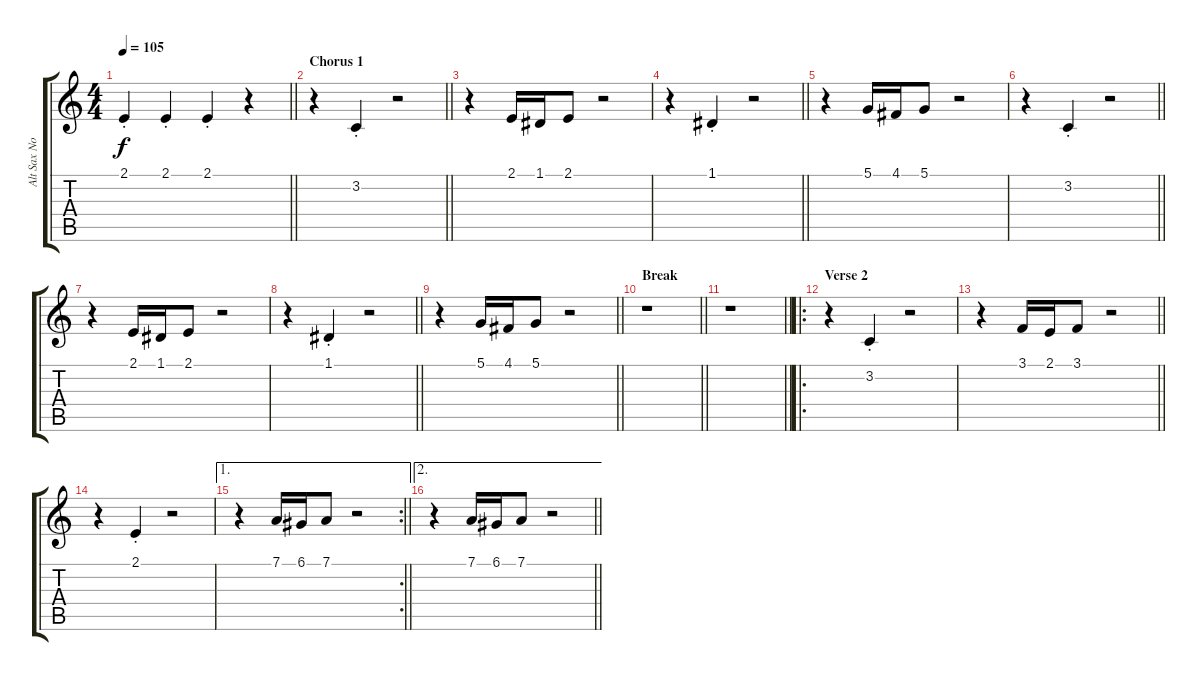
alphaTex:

\track ("Alt Sax Notation" "Alt Sax No") {mute instrument altosax}
\staff {score tabs}
\tuning (D4 A3 F3 C3 G2 D2) {hide}
\ts (4 4)
\tempo 105
\clef g2
\barLineRight lightlight
\ks aminor
2.1{st}.4{dy f} 2.1{st}.4 2.1{st}.4 r.4 |
\section ("" "Chorus 1")
\barLineRight lightlight
r.4 3.2{st}.4 r.2 |
r.4 2.1.16 1.1.16 2.1.8 r.2 |
\barLineRight lightlight
r.4 1.1{st}.4 r.2 |
r.4 5.1.16 4.1.16 5.1.8 r.2 |
\barLineRight lightlight
r.4 3.2{st}.4 r.2 |
r.4 2.1.16 1.1.16 2.1.8 r.2 |
\barLineRight lightlight
r.4 1.1{st}.4 r.2 |
\barLineRight lightlight
r.4 5.1.16 4.1.16 5.1.8 r.2 |
\section ("" "Break")
\barLineRight lightlight
r.1 |
\barLineRight lightlight
r.1 |
\ro
\section ("" "Verse 2")
r.4 3.2{st}.4 r.2 |
\barLineRight lightlight
r.4 3.1.16 2.1.16 3.1.8 r.2 |
r.4 2.1{st}.4 r.2 |
\ae 1
\rc 2
\barLineRight lightlight
r.4 7.1.16 6.1.16 7.1.8 r.2 |
\ae 2
\barLineRight lightlight
r.4 7.1.16 6.1.16 7.1.8 r.2
